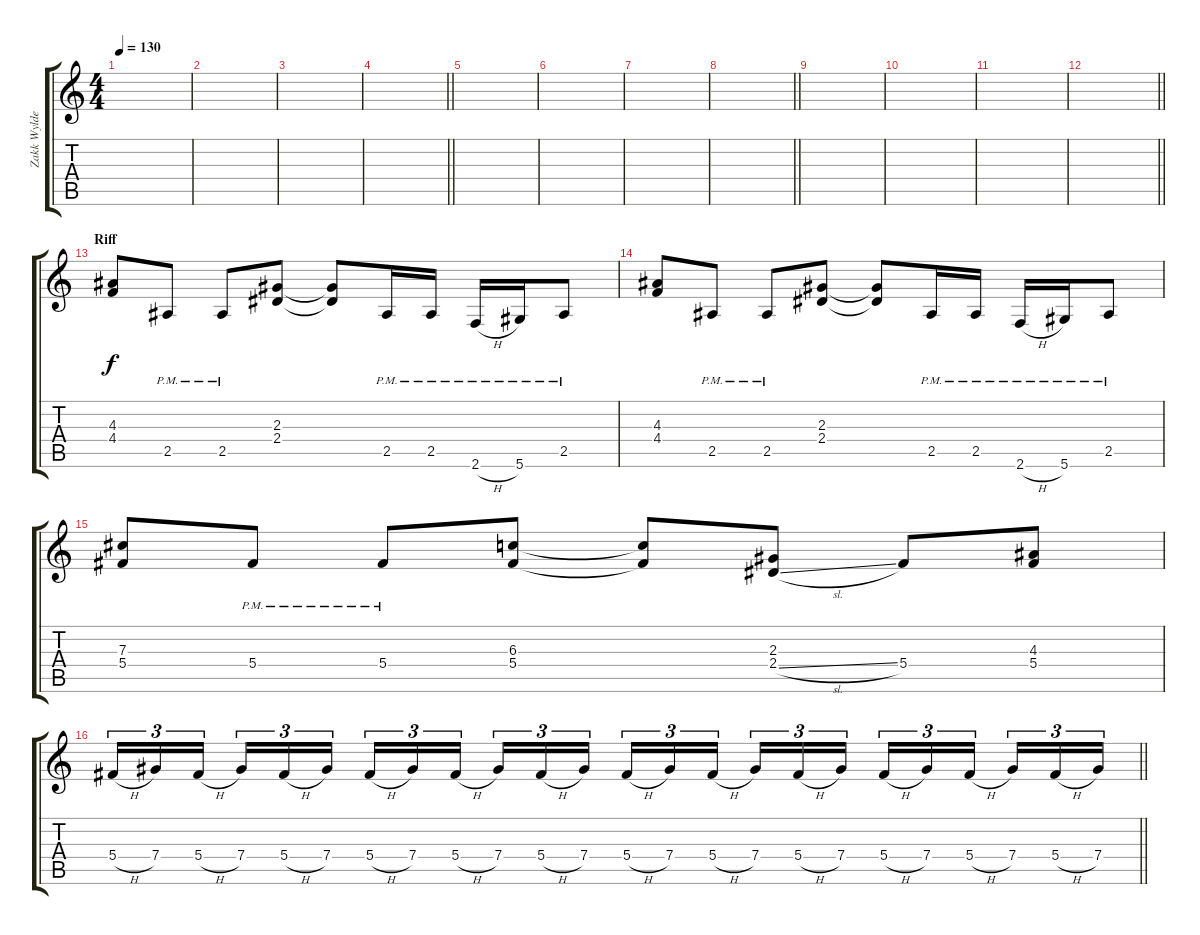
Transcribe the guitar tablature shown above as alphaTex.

\track ("Zakk Wylde" "Zakk Wylde") {instrument overdrivenguitar}
\staff {score tabs}
\tuning (Eb4 Bb3 Gb3 Db3 Ab2 Eb2) {hide}
\ts (4 4)
\tempo 130
\clef g2
\ks c
|
|
|
\barLineRight lightlight
|
\section ("" "")
|
|
|
\barLineRight lightlight
|
|
|
|
\barLineRight lightlight
|
\section ("" "Riff")
(4.3 4.4).8 2.5{pm}.8 2.5{pm}.8 (2.3 2.4).8 (2.3{t} 2.4{t}).8 2.5{pm}.16 2.5{pm}.16 2.6{h pm}.16 5.6{pm}.16 2.5{pm}.8 |
(4.3 4.4).8 2.5{pm}.8 2.5{pm}.8 (2.3 2.4).8 (2.3{t} 2.4{t}).8 2.5{pm}.16 2.5{pm}.16 2.6{h pm}.16 5.6{pm}.16 2.5{pm}.8 |
(7.3 5.4).8 5.4{pm}.8 5.4{pm}.8 (6.3 5.4).8 (6.3{t} 5.4{t}).8 (2.3 2.4{sl}).8 5.4.8 (4.3 5.4).8 |
\barLineRight lightlight
5.4{h}.16{tu (3 2)} 7.4.16{tu (3 2)} 5.4{h}.16{tu (3 2) beam splitsecondary} 7.4.16{tu (3 2)} 5.4{h}.16{tu (3 2)} 7.4.16{tu (3 2)} 5.4{h}.16{tu (3 2)} 7.4.16{tu (3 2)} 5.4{h}.16{tu (3 2) beam splitsecondary} 7.4.16{tu (3 2)} 5.4{h}.16{tu (3 2)} 7.4.16{tu (3 2)} 5.4{h}.16{tu (3 2)} 7.4.16{tu (3 2)} 5.4{h}.16{tu (3 2) beam splitsecondary} 7.4.16{tu (3 2)} 5.4{h}.16{tu (3 2)} 7.4.16{tu (3 2)} 5.4{h}.16{tu (3 2)} 7.4.16{tu (3 2)} 5.4{h}.16{tu (3 2) beam splitsecondary} 7.4.16{tu (3 2)} 5.4{h}.16{tu (3 2)} 7.4.16{tu (3 2)}
